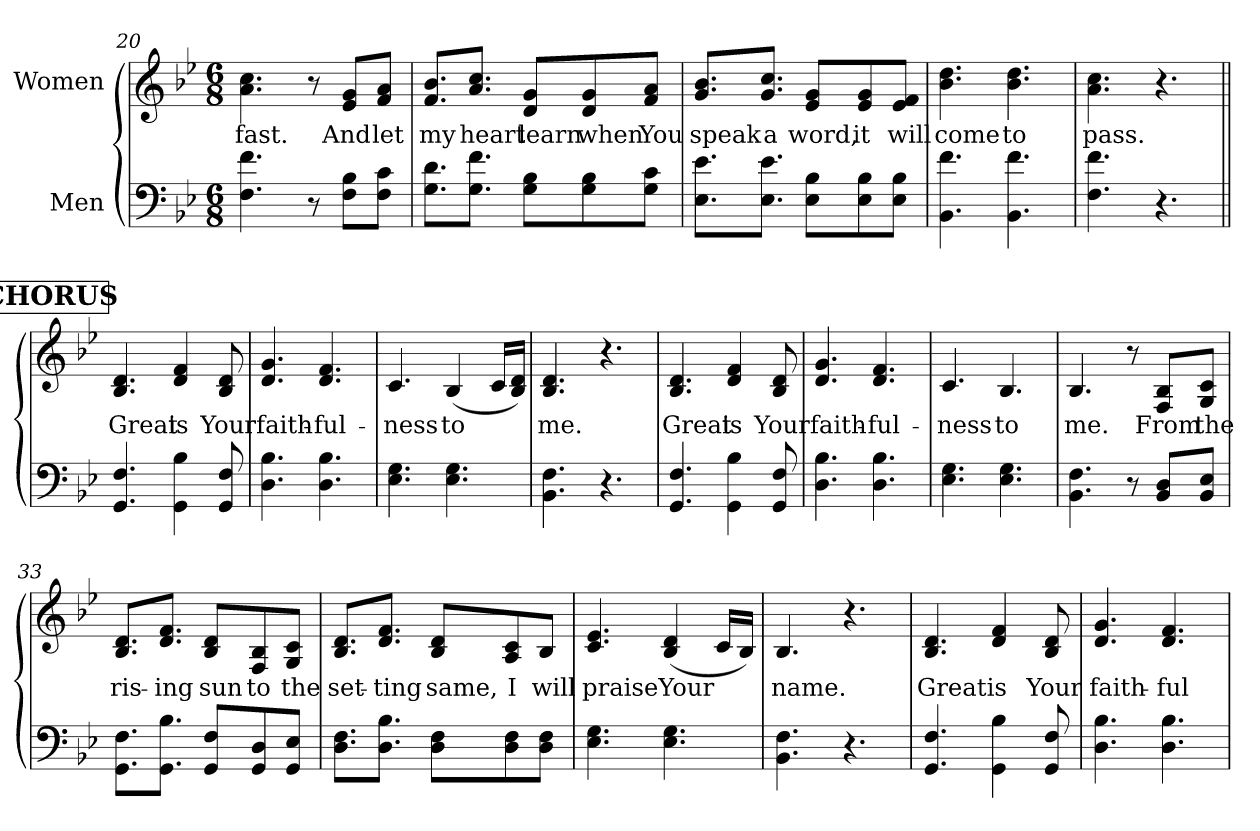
**kern	**kern	**text
*part2	*part1	*part1
*staff2	*staff1	*staff1
*I"Men	*I"Women	*
*clefF4	*clefG2	*
*k[b-e-]	*k[b-e-]	*
*B-:	*B-:	*
*M6/8	*M6/8	*
=20	=20	=20
!	!	!LO:LY:b
4.F\ 4.f\	4.a\ 4.cc\	-fast.
8r	8r	.
!	!	!LO:LY:b
8F\ 8B-\L	8e-/ 8g/L	And
!	!	!LO:LY:b
8F\ 8c\J	8f/ 8a/J	let
=21	=21	=21
!	!	!LO:LY:b
8.G\ 8.d\L	8.f/ 8.b-/L	my
!	!	!LO:LY:b
8.G\ 8.f\J	8.a/ 8.cc/J	heart
!	!	!LO:LY:b
8G\ 8B-\L	8d/ 8g/L	learn
!	!	!LO:LY:b
8G\ 8B-\	8d/ 8g/	when
!	!	!LO:LY:b
8G\ 8c\J	8f/ 8a/J	You
!!LO:LB:g=z
=22	=22	=22
!	!	!LO:LY:b
8.E-\ 8.e-\L	8.g/ 8.b-/L	speak
!	!	!LO:LY:b
8.E-\ 8.e-\J	8.g/ 8.cc/J	a
!	!	!LO:LY:b
8E-\ 8B-\L	8e-/ 8g/L	word,
!	!	!LO:LY:b
8E-\ 8B-\	8e-/ 8g/	it
!	!	!LO:LY:b
8E-\ 8B-\J	8e-/ 8f/J	will
=23	=23	=23
!	!	!LO:LY:b
4.BB-\ 4.f\	4.b-\ 4.dd\	come
!	!	!LO:LY:b
4.BB-\ 4.f\	4.b-\ 4.dd\	to
=24	=24	=24
!	!	!LO:LY:b
4.F\ 4.f\	4.a\ 4.cc\	pass.
4.r	4.r	.
!!LO:REH:place=s1:a:B:t=CHORUS
=25||	=25||	=25||
!	!	!LO:LY:b
4.GG/ 4.F/	4.B-/ 4.d/	Great
!	!	!LO:LY:b
4GG\ 4B-\	4d/ 4f/	is
!	!	!LO:LY:b
8GG/ 8F/	8B-/ 8d/	Your
=26	=26	=26
!	!	!LO:LY:b
4.D\ 4.B-\	4.d/ 4.g/	faith-
!	!	!LO:LY:b
4.D\ 4.B-\	4.d/ 4.f/	-ful-
=27	=27	=27
!	!	!LO:LY:b
4.E-\ 4.G\	4.c/	-ness
!	!	!LO:LY:b
4.E-\ 4.G\	(<4B-/	to
.	16c/LL	.
.	16B-/ 16d/JJ)	.
!!LO:PB:g=z
=28	=28	=28
!	!	!LO:LY:b
4.BB-\ 4.F\	4.B-/ 4.d/	me.
4.r	4.r	.
=29	=29	=29
!	!	!LO:LY:b
4.GG/ 4.F/	4.B-/ 4.d/	Great
!	!	!LO:LY:b
4GG\ 4B-\	4d/ 4f/	is
!	!	!LO:LY:b
8GG/ 8F/	8B-/ 8d/	Your
=30	=30	=30
!	!	!LO:LY:b
4.D\ 4.B-\	4.d/ 4.g/	faith-
!	!	!LO:LY:b
4.D\ 4.B-\	4.d/ 4.f/	-ful-
=31	=31	=31
!	!	!LO:LY:b
4.E-\ 4.G\	4.c/	-ness
!	!	!LO:LY:b
4.E-\ 4.G\	4.B-/	to
=32	=32	=32
!	!	!LO:LY:b
4.BB-\ 4.F\	4.B-/	me.
8r	8r	.
!	!	!LO:LY:b
8BB-/ 8D/L	8F/ 8B-/L	From
!	!	!LO:LY:b
8BB-/ 8E-/J	8G/ 8c/J	the
=33	=33	=33
!	!	!LO:LY:b
8.GG\ 8.F\L	8.B-/ 8.d/L	ris-
!	!	!LO:LY:b
8.GG\ 8.B-\J	8.d/ 8.f/J	-ing
!	!	!LO:LY:b
8GG/ 8F/L	8B-/ 8d/L	sun
!	!	!LO:LY:b
8GG/ 8D/	8F/ 8B-/	to
!	!	!LO:LY:b
8GG/ 8E-/J	8G/ 8c/J	the
!!LO:LB:g=z
=34	=34	=34
!	!	!LO:LY:b
8.D\ 8.F\L	8.B-/ 8.d/L	set-
!	!	!LO:LY:b
8.D\ 8.B-\J	8.d/ 8.f/J	-ting
!	!	!LO:LY:b
8D\ 8F\L	8B-/ 8d/L	same,
!	!	!LO:LY:b
8D\ 8F\	8A/ 8c/	I
!	!	!LO:LY:b
8D\ 8F\J	8B-/J	will
=35	=35	=35
!	!	!LO:LY:b
4.E-\ 4.G\	4.c/ 4.e-/	praise
!	!	!LO:LY:b
4.E-\ 4.G\	(<4B-/ 4d/	Your
.	16c/LL	.
.	16B-/JJ)	.
=36	=36	=36
!	!	!LO:LY:b
4.BB-\ 4.F\	4.B-/	name.
4.r	4.r	.
=37	=37	=37
!	!	!LO:LY:b
4.GG/ 4.F/	4.B-/ 4.d/	Great
!	!	!LO:LY:b
4GG\ 4B-\	4d/ 4f/	is
!	!	!LO:LY:b
8GG/ 8F/	8B-/ 8d/	Your
=38	=38	=38
!	!	!LO:LY:b
4.D\ 4.B-\	4.d/ 4.g/	faith-
!	!	!LO:LY:b
4.D\ 4.B-\	4.d/ 4.f/	-ful-
=	=	=
*-	*-	*-
